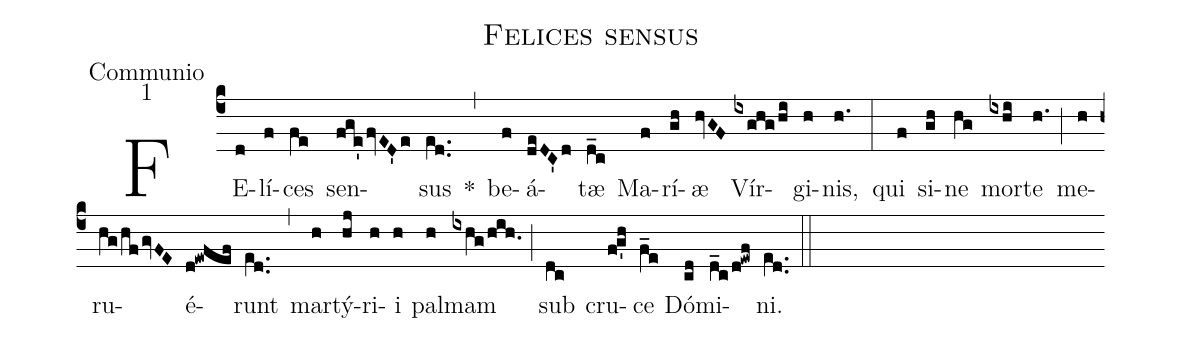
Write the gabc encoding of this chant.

name:Felices sensus;
office-part:Communio;
mode:1;
%%
(c4) FE(d)lí(f)ces(fe) sen(fge'fvED'e)sus(e[ll:1]d..) *(,) be(f)á(deDC'd)tæ(d_c) Ma(f)rí(gh)æ(hvGF) Vír(ixghg/hi)gi(h)nis,(h.) (:) qui(f) si(gh)ne(hg) mor(ixhi)te(h.) (;) me(h)ru(hg/hfgvFE)é(d!ewfef)runt(e[ll:1]d..) (,) mar(h)tý(hj)ri(h)i(h) pal(h)mam(ixhg/hih.) (;) sub(dc) cru(fg'h)ce(f_e) Dó(cd)mi(d_c/d!ewf)ni.(e[ll:1]d..) (::)
